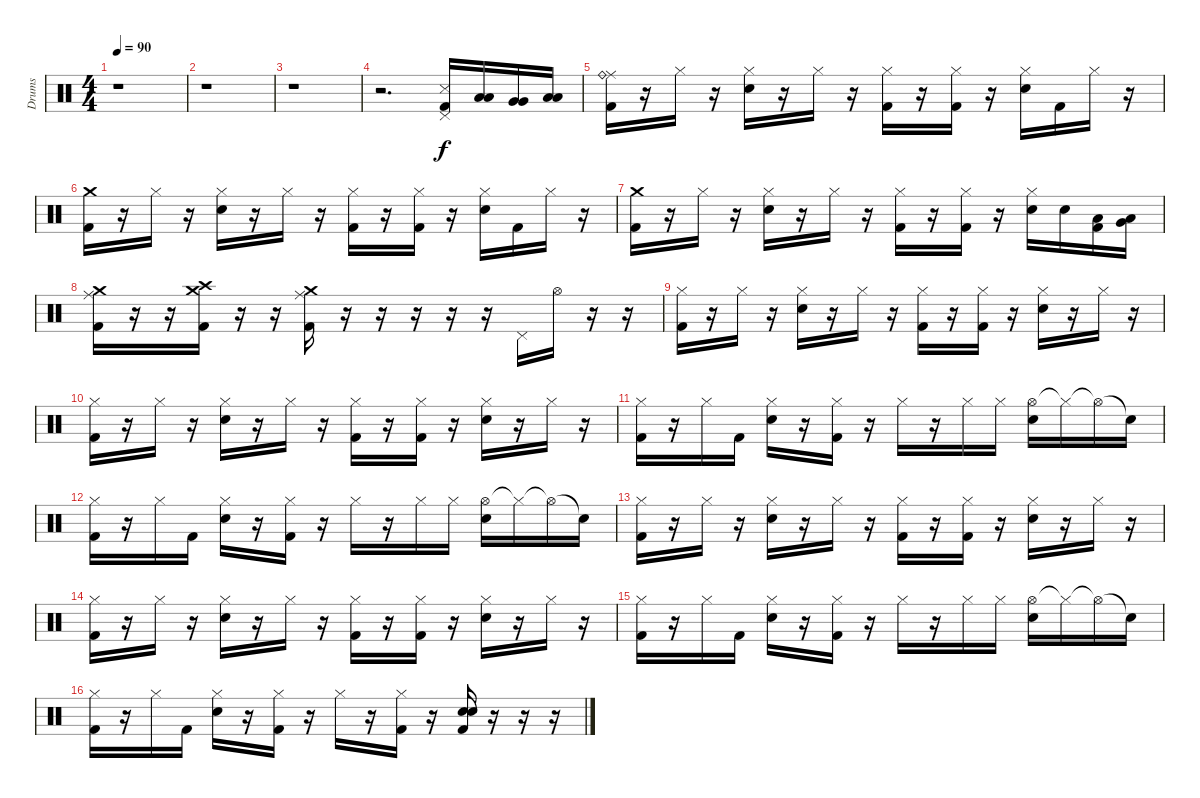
\track ("Drums" "Drums") {instrument percussion}
\staff {score}
\articulation defaults
\ts (4 4)
\tempo 90
\clef neutral
\ks c
r.1{dy f} |
r.1 |
r.1 |
r.2{d} ("Pedal Hi-Hat (hit)" "Kick (hit) 2" "Metronome (hit)").16 ("Low Tom (hit)" "Low Tom (hit)").16 ("Very Low Tom (hit)" "Very Low Tom (hit)").16 ("Low Floor Tom (hit)" "Low Floor Tom (hit)").16 |
("Ride (middle)" "Ride (bell)" "Kick (hit) 2").16 r.16 "Hi-Hat (closed)".16 r.16 ("Hi-Hat (closed)" "Snare (hit) 2").16 r.16 "Hi-Hat (closed)".16 r.16 ("Hi-Hat (closed)" "Kick (hit) 2").16 r.16 ("Hi-Hat (closed)" "Kick (hit) 2").16 r.16 ("Hi-Hat (closed)" "Snare (hit) 2").16 "Kick (hit) 2".16 "Hi-Hat (closed)".16 r.16 |
("Crash medium (hit)" "Kick (hit) 2").16 r.16 "Hi-Hat (closed)".16 r.16 ("Hi-Hat (closed)" "Snare (hit) 2").16 r.16 "Hi-Hat (closed)".16 r.16 ("Hi-Hat (closed)" "Kick (hit) 2").16 r.16 ("Hi-Hat (closed)" "Kick (hit) 2").16 r.16 ("Hi-Hat (closed)" "Snare (hit) 2").16 "Kick (hit) 2".16 "Hi-Hat (closed)".16 r.16 |
("Crash medium (hit)" "Kick (hit) 2").16 r.16 "Hi-Hat (closed)".16 r.16 ("Hi-Hat (closed)" "Snare (hit) 2").16 r.16 "Hi-Hat (closed)".16 r.16 ("Hi-Hat (closed)" "Kick (hit) 2").16 r.16 ("Hi-Hat (closed)" "Kick (hit) 2").16 r.16 ("Hi-Hat (closed)" "Electric Snare (hit)").16 "Electric Snare (hit)".16 ("Low Tom (hit)" "Kick (hit) 2").16 ("Very Low Tom (hit)" "Low Tom (hit)").16 |
("Ride (middle)" "Crash medium (hit)" "Kick (hit) 2").16 r.16 r.16 ("Crash high (hit)" "Crash medium (hit)" "Kick (hit) 2").16 r.16 r.16 ("Ride (middle)" "Crash medium (hit)" "Kick (hit) 2").16 r.16 r.16 r.16 r.16 r.16 "Pedal Hi-Hat (hit)".16 "Hi-Hat (open)".16 r.16 r.16 |
("Hi-Hat (closed)" "Kick (hit) 2").16 r.16 "Hi-Hat (closed)".16 r.16 ("Hi-Hat (closed)" "Snare (hit) 2").16 r.16 "Hi-Hat (closed)".16 r.16 ("Hi-Hat (closed)" "Kick (hit) 2").16 r.16 ("Hi-Hat (closed)" "Kick (hit) 2").16 r.16 ("Hi-Hat (closed)" "Snare (hit) 2").16 r.16 "Hi-Hat (closed)".16 r.16 |
("Hi-Hat (closed)" "Kick (hit) 2").16 r.16 "Hi-Hat (closed)".16 r.16 ("Hi-Hat (closed)" "Snare (hit) 2").16 r.16 "Hi-Hat (closed)".16 r.16 ("Hi-Hat (closed)" "Kick (hit) 2").16 r.16 ("Hi-Hat (closed)" "Kick (hit) 2").16 r.16 ("Hi-Hat (closed)" "Snare (hit) 2").16 r.16 "Hi-Hat (closed)".16 r.16 |
("Hi-Hat (closed)" "Kick (hit) 2").16 r.16 "Hi-Hat (closed)".16 "Kick (hit) 2".16 ("Hi-Hat (closed)" "Snare (hit) 2").16 r.16 ("Hi-Hat (closed)" "Kick (hit) 2").16 r.16 "Hi-Hat (closed)".16 r.16 "Hi-Hat (closed)".16 "Hi-Hat (closed)".16 ("Hi-Hat (open)" "Snare (hit) 2").16 "Hi-Hat (closed)"{t}.16 "Hi-Hat (open)"{t}.16 "Snare (hit)"{t}.16 |
("Hi-Hat (closed)" "Kick (hit) 2").16 r.16 "Hi-Hat (closed)".16 "Kick (hit) 2".16 ("Hi-Hat (closed)" "Snare (hit) 2").16 r.16 ("Hi-Hat (closed)" "Kick (hit) 2").16 r.16 "Hi-Hat (closed)".16 r.16 "Hi-Hat (closed)".16 "Hi-Hat (closed)".16 ("Hi-Hat (open)" "Snare (hit) 2").16 "Hi-Hat (closed)"{t}.16 "Hi-Hat (open)"{t}.16 "Snare (hit)"{t}.16 |
("Hi-Hat (closed)" "Kick (hit) 2").16 r.16 "Hi-Hat (closed)".16 r.16 ("Hi-Hat (closed)" "Snare (hit) 2").16 r.16 "Hi-Hat (closed)".16 r.16 ("Hi-Hat (closed)" "Kick (hit) 2").16 r.16 ("Hi-Hat (closed)" "Kick (hit) 2").16 r.16 ("Hi-Hat (closed)" "Snare (hit) 2").16 r.16 "Hi-Hat (closed)".16 r.16 |
("Hi-Hat (closed)" "Kick (hit) 2").16 r.16 "Hi-Hat (closed)".16 r.16 ("Hi-Hat (closed)" "Snare (hit) 2").16 r.16 "Hi-Hat (closed)".16 r.16 ("Hi-Hat (closed)" "Kick (hit) 2").16 r.16 ("Hi-Hat (closed)" "Kick (hit) 2").16 r.16 ("Hi-Hat (closed)" "Snare (hit) 2").16 r.16 "Hi-Hat (closed)".16 r.16 |
("Hi-Hat (closed)" "Kick (hit) 2").16 r.16 "Hi-Hat (closed)".16 "Kick (hit) 2".16 ("Hi-Hat (closed)" "Snare (hit) 2").16 r.16 ("Hi-Hat (closed)" "Kick (hit) 2").16 r.16 "Hi-Hat (closed)".16 r.16 "Hi-Hat (closed)".16 "Hi-Hat (closed)".16 ("Hi-Hat (open)" "Snare (hit) 2").16 "Hi-Hat (closed)"{t}.16 "Hi-Hat (open)"{t}.16 "Snare (hit)"{t}.16 |
("Hi-Hat (closed)" "Kick (hit) 2").16 r.16 "Hi-Hat (closed)".16 "Kick (hit) 2".16 ("Hi-Hat (closed)" "Snare (hit) 2").16 r.16 ("Hi-Hat (closed)" "Kick (hit) 2").16 r.16 "Hi-Hat (closed)".16 r.16 ("Hi-Hat (closed)" "Kick (hit) 2").16 r.16 ("Snare (hit) 2" "Snare (hit) 2" "Kick (hit) 2").16 r.16 r.16 r.16
